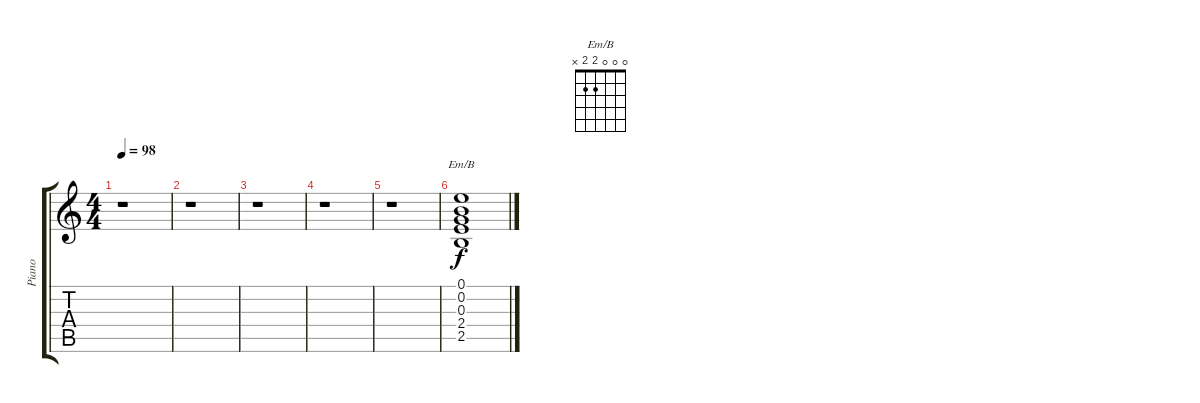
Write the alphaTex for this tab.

\track ("Piano" "Piano") {instrument acousticgrandpiano}
\staff {score tabs}
\tuning (E5 B4 G4 D4 A3 E3) {hide}
\chord ("Em/B" 0 0 0 2 2 x)
\ts (4 4)
\tempo 98
\clef g2
\ks c
r.1{dy f} |
r.1 |
r.1 |
r.1 |
r.1 |
(0.1 0.2 0.3 2.4 2.5).1{ch "Em/B"}
